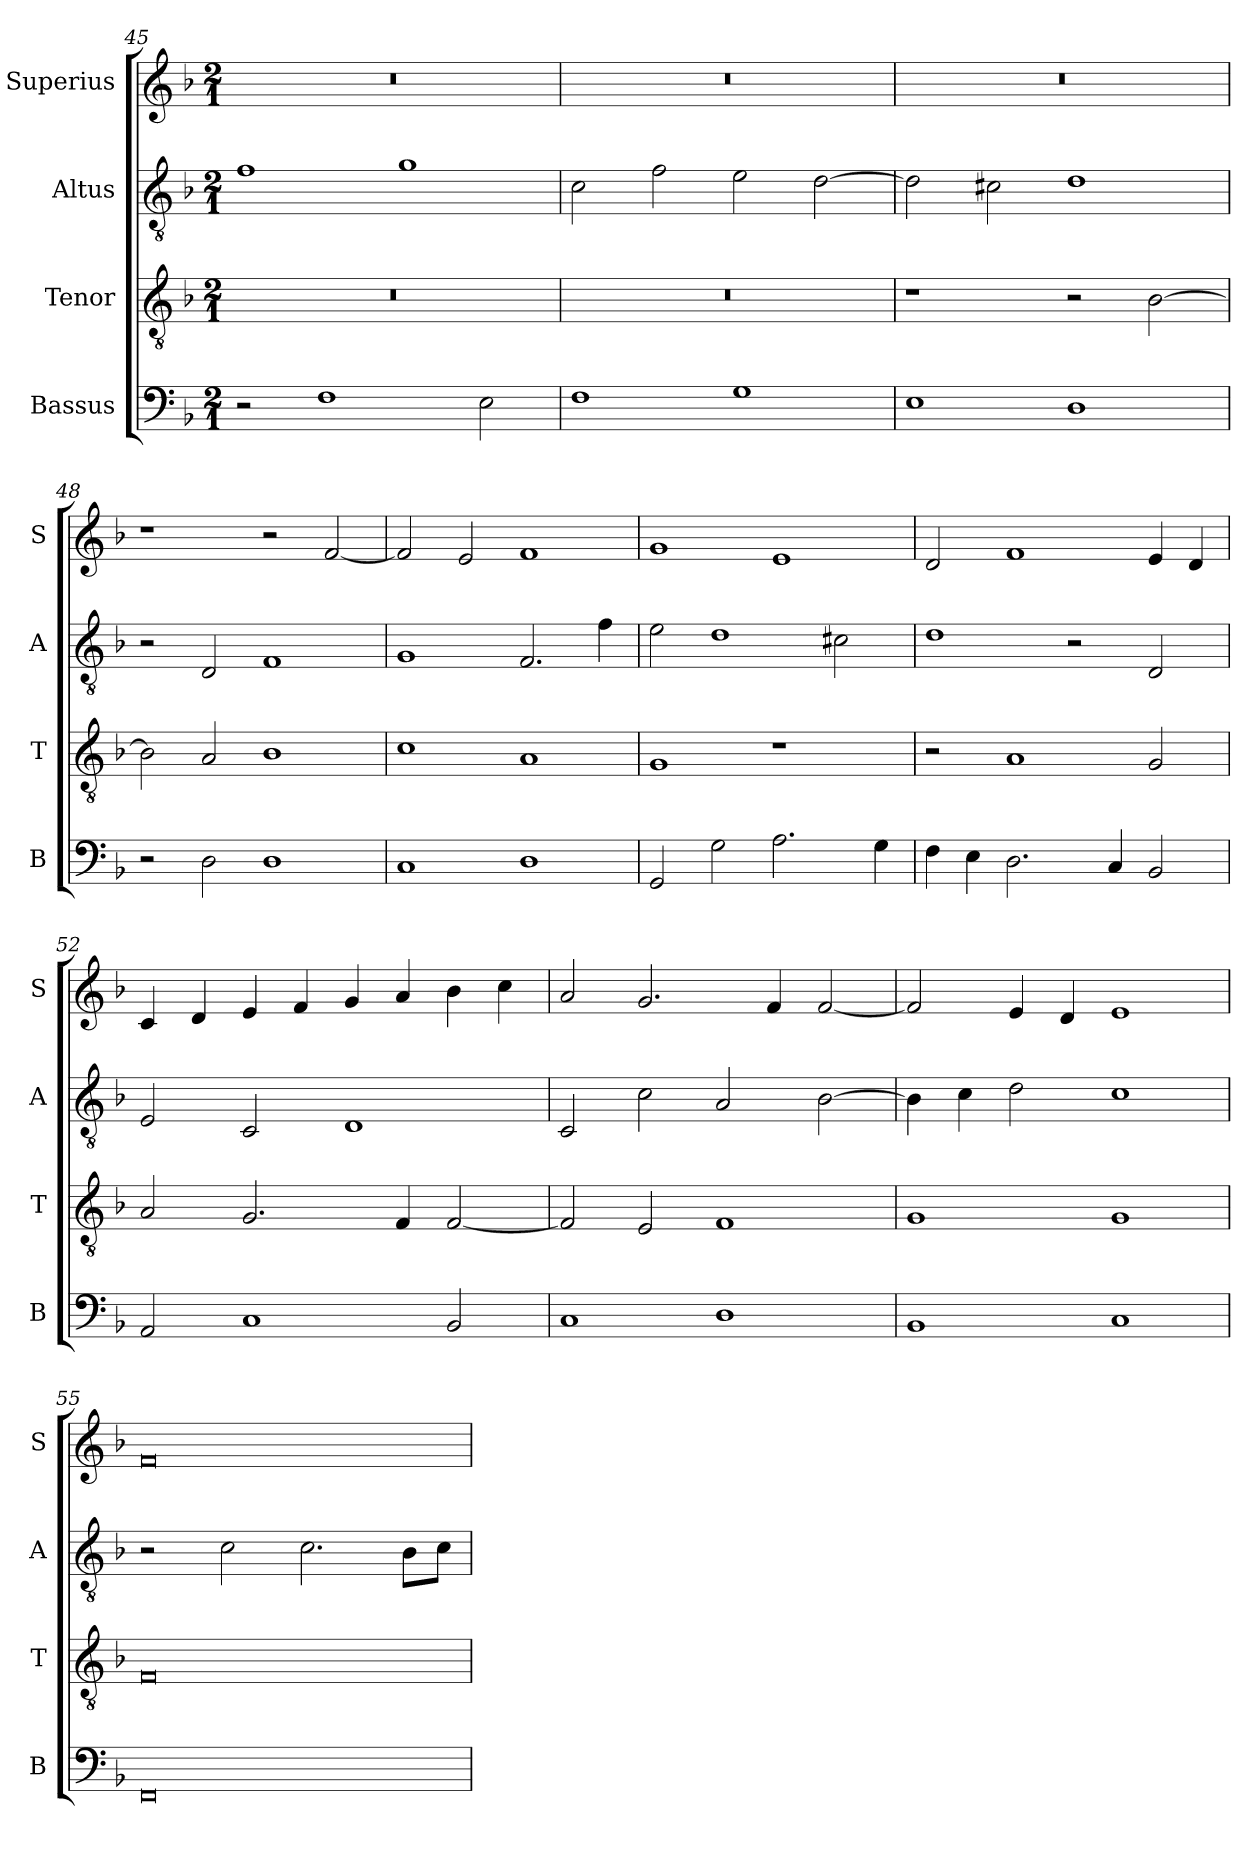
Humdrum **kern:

**kern	**kern	**kern	**kern
*part4	*part3	*part2	*part1
*staff4	*staff3	*staff2	*staff1
*I"Bassus	*I"Tenor	*I"Altus	*I"Superius
*I'B	*I'T	*I'A	*I'S
*clefF4	*clefGv2	*clefGv2	*clefG2
*k[b-]	*k[b-]	*k[b-]	*k[b-]
*M2/1	*M2/1	*M2/1	*M2/1
=45	=45	=45	=45
2r	0r	1f	0r
1F	.	.	.
.	.	1g	.
2E\	.	.	.
=46	=46	=46	=46
1F	0r	2c\	0r
.	.	2f\	.
1G	.	2e\	.
.	.	[2d\	.
=47	=47	=47	=47
1E	1r	2d\]	0r
.	.	2c#X\	.
1D	2r	1d	.
.	[2B-\	.	.
=48	=48	=48	=48
2r	2B-\]	2r	1r
2D\	2A/	2D/	.
1D	1B-	1F	2r
.	.	.	[2f/
=49	=49	=49	=49
1C	1c	1G	2f/]
.	.	.	2e/
1D	1A	2.F/	1f
.	.	4f\	.
=50	=50	=50	=50
2GG/	1G	2e\	1g
2G\	.	1d	.
2.A\	1r	.	1e
.	.	2c#X\	.
4G\	.	.	.
=51	=51	=51	=51
4F\	2r	1d	2d/
4E\	.	.	.
2.D\	1A	.	1f
.	.	2r	.
4C/	.	.	.
2BB-/	2G/	2D/	4e/
.	.	.	4d/
=52	=52	=52	=52
2AA/	2A/	2E/	4c/
.	.	.	4d/
1C	2.G/	2C/	4e/
.	.	.	4f/
.	.	1D	4g/
.	4F/	.	4a/
2BB-/	[2F/	.	4b-\
.	.	.	4cc\
=53	=53	=53	=53
1C	2F/]	2C/	2a/
.	2E/	2c\	2.g/
1D	1F	2A/	.
.	.	.	4f/
.	.	[2B-\	[2f/
=54	=54	=54	=54
1BB-	1G	4B-\]	2f/]
.	.	4c\	.
.	.	2d\	4e/
.	.	.	4d/
1C	1G	1c	1e
=55	=55	=55	=55
0FF	0F	2r	0f
.	.	2c\	.
.	.	2.c\	.
.	.	8B-\L	.
.	.	8c\J	.
=	=	=	=
*-	*-	*-	*-
